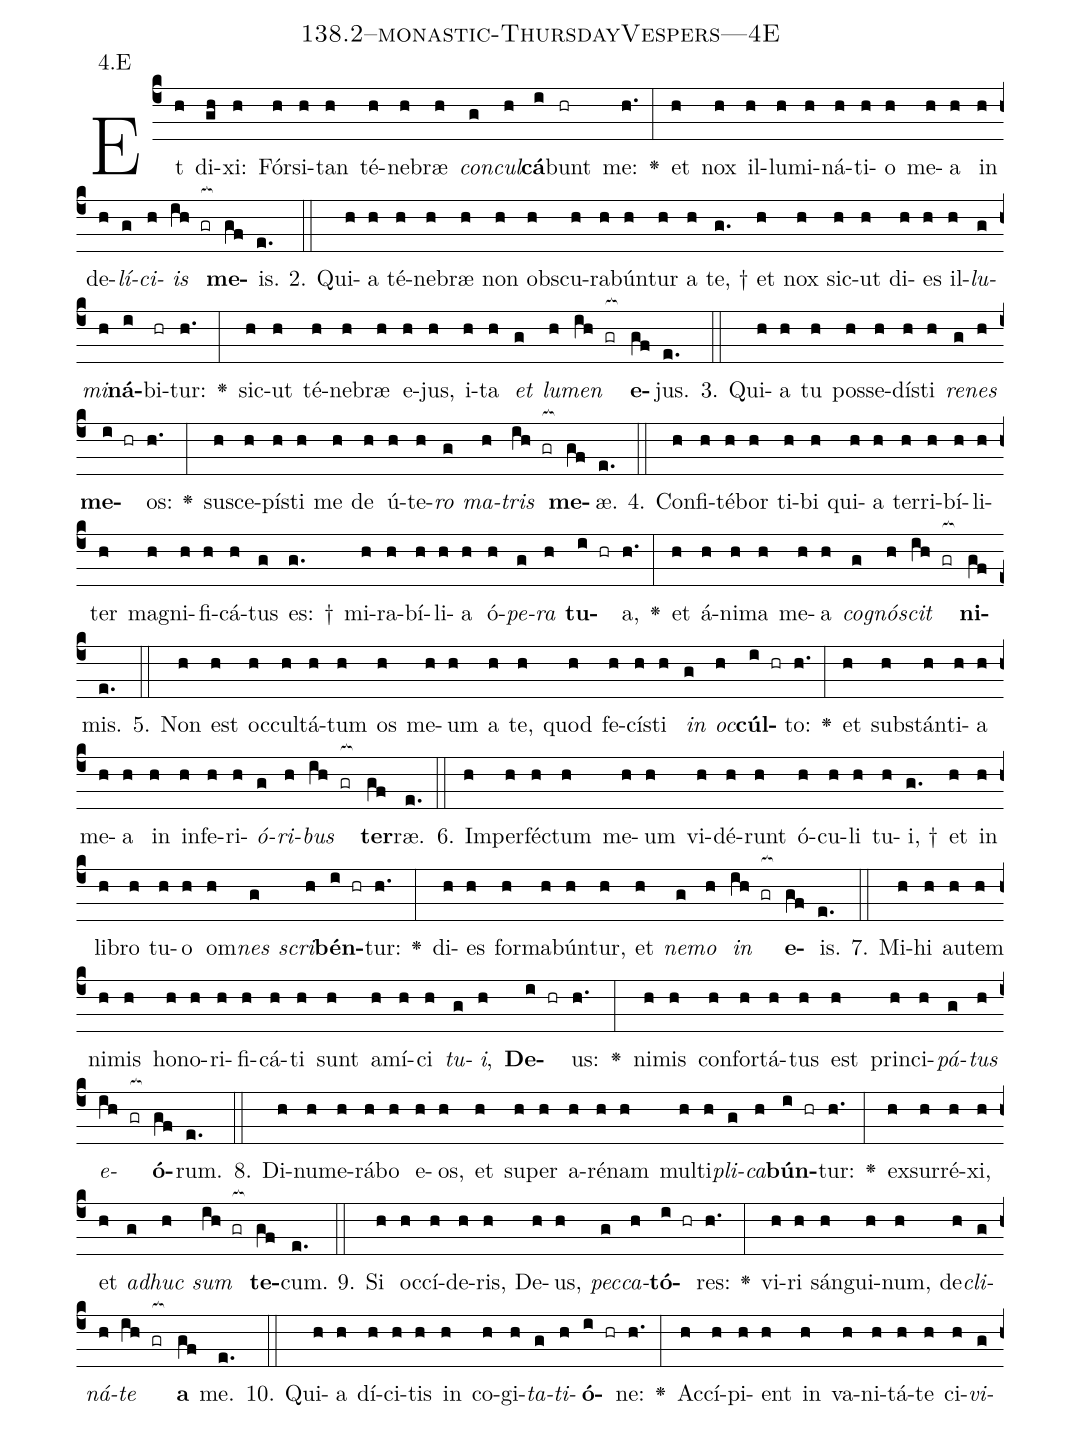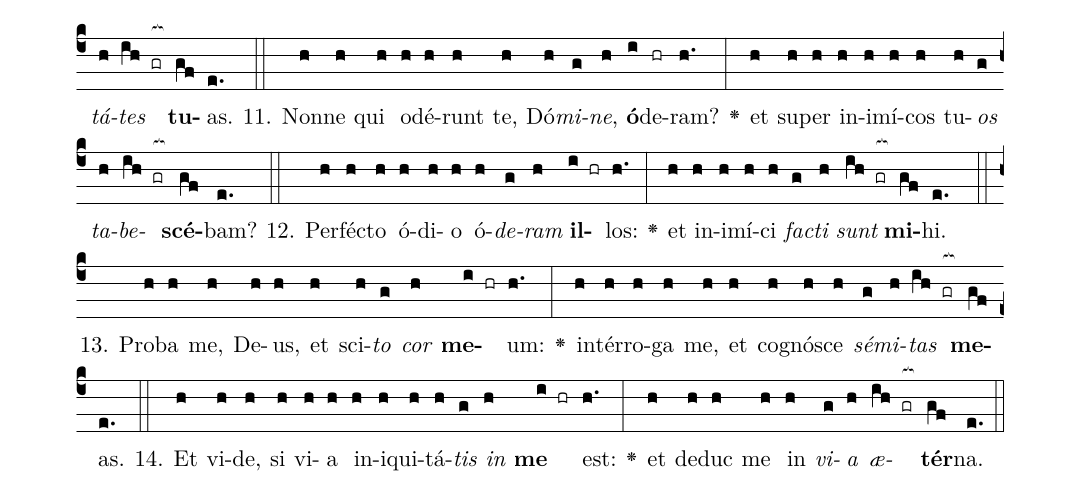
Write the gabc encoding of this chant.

name: 138.2--monastic-ThursdayVespers---4E;
annotation: 4.E;
%%
(c4)Et(h) di(gh)xi:(h) Fór(h)si(h)tan(h) té(h)ne(h)bræ(h) <i>con</i>(g)<i>cul</i>(h)<b>cá</b>(i)bunt(hr) me:(h.) <v>\greheightstar</v>(:) et(h) nox(h) il(h)lu(h)mi(h)ná(h)ti(h)o(h) me(h)a(h) in(h) de(h)<i>lí</i>(g)<i>ci</i>(h)<i>is</i>(ih gr[ocb:1{]) <b>me</b>(gf[ocb:0}])is.(e.) (::)
2. Qui(h)a(h) té(h)ne(h)bræ(h) non(h) obs(h)cu(h)ra(h)bún(h)tur(h) a(h) te, †(g.) et(h) nox(h) sic(h)ut(h) di(h)es(h) il(h)<i>lu</i>(g)<i>mi</i>(h)<b>ná</b>(i)bi(hr)tur:(h.) <v>\greheightstar</v>(:) sic(h)ut(h) té(h)ne(h)bræ(h) e(h)jus,(h) i(h)ta(h) <i>et</i>(g) <i>lu</i>(h)<i>men</i>(ih gr[ocb:1{]) <b>e</b>(gf[ocb:0}])jus.(e.) (::)
3. Qui(h)a(h) tu(h) pos(h)se(h)dís(h)ti(h) <i>re</i>(g)<i>nes</i>(h) <b>me</b>(i hr)os:(h.) <v>\greheightstar</v>(:) su(h)sce(h)pís(h)ti(h) me(h) de(h) ú(h)te(h)<i>ro</i>(g) <i>ma</i>(h)<i>tris</i>(ih gr[ocb:1{]) <b>me</b>(gf[ocb:0}])æ.(e.) (::)
4. Con(h)fi(h)té(h)bor(h) ti(h)bi(h) qui(h)a(h) ter(h)ri(h)bí(h)li(h)ter(h) ma(h)gni(h)fi(h)cá(h)tus(g) es: †(g.) mi(h)ra(h)bí(h)li(h)a(h) ó(h)<i>pe</i>(g)<i>ra</i>(h) <b>tu</b>(i hr)a,(h.) <v>\greheightstar</v>(:) et(h) á(h)ni(h)ma(h) me(h)a(h) <i>co</i>(g)<i>gnó</i>(h)<i>scit</i>(ih gr[ocb:1{]) <b>ni</b>(gf[ocb:0}])mis.(e.) (::)
5. Non(h) est(h) oc(h)cul(h)tá(h)tum(h) os(h) me(h)um(h) a(h) te,(h) quod(h) fe(h)cís(h)ti(h) <i>in</i>(g) <i>oc</i>(h)<b>cúl</b>(i hr)to:(h.) <v>\greheightstar</v>(:) et(h) sub(h)stán(h)ti(h)a(h) me(h)a(h) in(h) in(h)fe(h)ri(h)<i>ó</i>(g)<i>ri</i>(h)<i>bus</i>(ih gr[ocb:1{]) <b>ter</b>(gf[ocb:0}])ræ.(e.) (::)
6. Im(h)per(h)féc(h)tum(h) me(h)um(h) vi(h)dé(h)runt(h) ó(h)cu(h)li(h) tu(h)i, †(g.) et(h) in(h) li(h)bro(h) tu(h)o(h) om(h)<i>nes</i>(g) <i>scri</i>(h)<b>bén</b>(i hr)tur:(h.) <v>\greheightstar</v>(:) di(h)es(h) for(h)ma(h)bún(h)tur,(h) et(h) <i>ne</i>(g)<i>mo</i>(h) <i>in</i>(ih gr[ocb:1{]) <b>e</b>(gf[ocb:0}])is.(e.) (::)
7. Mi(h)hi(h) au(h)tem(h) ni(h)mis(h) ho(h)no(h)ri(h)fi(h)cá(h)ti(h) sunt(h) a(h)mí(h)ci(h) <i>tu</i>(g)<i>i</i>,(h) <b>De</b>(i hr)us:(h.) <v>\greheightstar</v>(:) ni(h)mis(h) con(h)for(h)tá(h)tus(h) est(h) prin(h)ci(h)<i>pá</i>(g)<i>tus</i>(h) <i>e</i>(ih gr[ocb:1{])<b>ó</b>(gf[ocb:0}])rum.(e.) (::)
8. Di(h)nu(h)me(h)rá(h)bo(h) e(h)os,(h) et(h) su(h)per(h) a(h)ré(h)nam(h) mul(h)ti(h)<i>pli</i>(g)<i>ca</i>(h)<b>bún</b>(i hr)tur:(h.) <v>\greheightstar</v>(:) ex(h)sur(h)ré(h)xi,(h) et(h) <i>ad</i>(g)<i>huc</i>(h) <i>sum</i>(ih gr[ocb:1{]) <b>te</b>(gf[ocb:0}])cum.(e.) (::)
9. Si(h) oc(h)cí(h)de(h)ris,(h) De(h)us,(h) <i>pec</i>(g)<i>ca</i>(h)<b>tó</b>(i hr)res:(h.) <v>\greheightstar</v>(:) vi(h)ri(h) sán(h)gui(h)num,(h) de(h)<i>cli</i>(g)<i>ná</i>(h)<i>te</i>(ih gr[ocb:1{]) <b>a</b>(gf[ocb:0}]) me.(e.) (::)
10. Qui(h)a(h) dí(h)ci(h)tis(h) in(h) co(h)gi(h)<i>ta</i>(g)<i>ti</i>(h)<b>ó</b>(i hr)ne:(h.) <v>\greheightstar</v>(:) Ac(h)cí(h)pi(h)ent(h) in(h) va(h)ni(h)tá(h)te(h) ci(h)<i>vi</i>(g)<i>tá</i>(h)<i>tes</i>(ih gr[ocb:1{]) <b>tu</b>(gf[ocb:0}])as.(e.) (::)
11. Non(h)ne(h) qui(h) o(h)dé(h)runt(h) te,(h) Dó(h)<i>mi</i>(g)<i>ne</i>,(h) <b>ó</b>(i)de(hr)ram?(h.) <v>\greheightstar</v>(:) et(h) su(h)per(h) in(h)i(h)mí(h)cos(h) tu(h)<i>os</i>(g) <i>ta</i>(h)<i>be</i>(ih gr[ocb:1{])<b>scé</b>(gf[ocb:0}])bam?(e.) (::)
12. Per(h)féc(h)to(h) ó(h)di(h)o(h) ó(h)<i>de</i>(g)<i>ram</i>(h) <b>il</b>(i hr)los:(h.) <v>\greheightstar</v>(:) et(h) in(h)i(h)mí(h)ci(h) <i>fac</i>(g)<i>ti</i>(h) <i>sunt</i>(ih gr[ocb:1{]) <b>mi</b>(gf[ocb:0}])hi.(e.) (::)
13. Pro(h)ba(h) me,(h) De(h)us,(h) et(h) sci(h)<i>to</i>(g) <i>cor</i>(h) <b>me</b>(i hr)um:(h.) <v>\greheightstar</v>(:) in(h)tér(h)ro(h)ga(h) me,(h) et(h) co(h)gnó(h)sce(h) <i>sé</i>(g)<i>mi</i>(h)<i>tas</i>(ih gr[ocb:1{]) <b>me</b>(gf[ocb:0}])as.(e.) (::)
14. Et(h) vi(h)de,(h) si(h) vi(h)a(h) in(h)i(h)qui(h)tá(h)<i>tis</i>(g) <i>in</i>(h) <b>me</b>(i hr) est:(h.) <v>\greheightstar</v>(:) et(h) de(h)duc(h) me(h) in(h) <i>vi</i>(g)<i>a</i>(h) <i>æ</i>(ih gr[ocb:1{])<b>tér</b>(gf[ocb:0}])na.(e.) (::)
